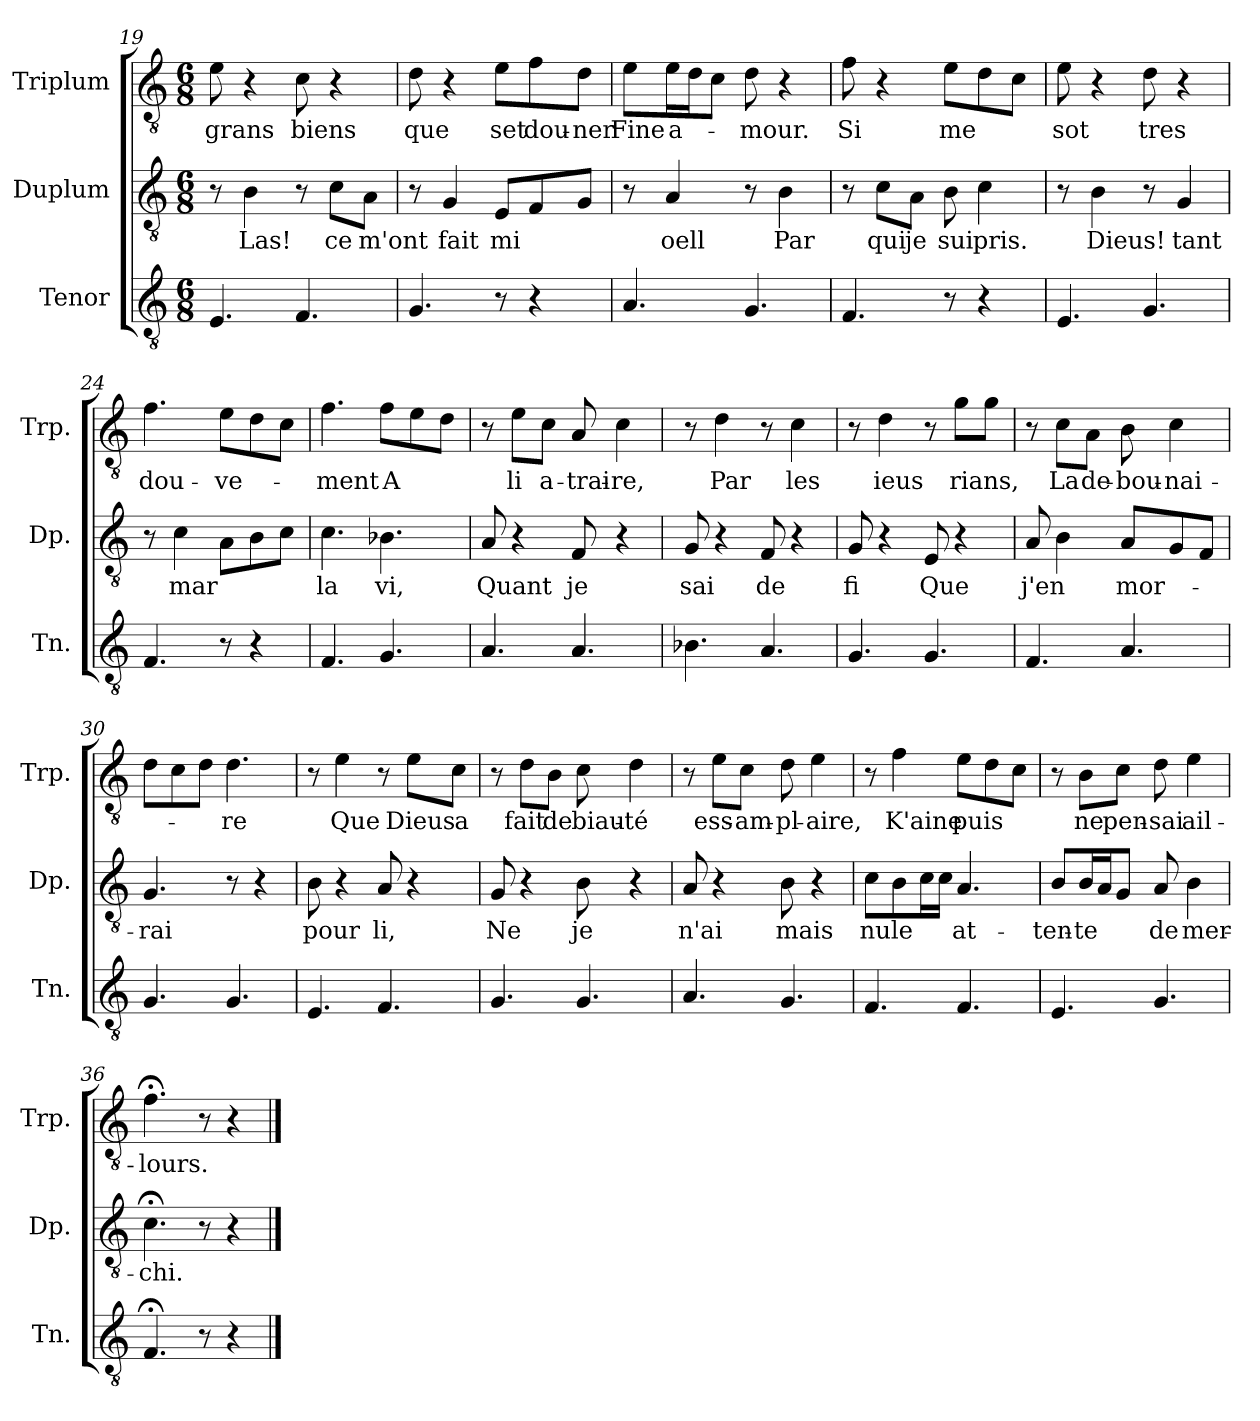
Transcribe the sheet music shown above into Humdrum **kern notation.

**kern	**kern	**text	**kern	**text
*part3	*part2	*part2	*part1	*part1
*staff3	*staff2	*staff2	*staff1	*staff1
*I"Tenor	*I"Duplum	*	*I"Triplum	*
*I'Tn.	*I'Dp.	*	*I'Trp.	*
!!LO:LB:g=z
*clefGv2	*clefGv2	*	*clefGv2	*
*k[]	*k[]	*	*k[]	*
*M6/8	*M6/8	*	*M6/8	*
=19	=19	=19	=19	=19
!	!	!	!	!LO:LY:b
4.E/	8r	.	8e\	grans
!	!	!LO:LY:b	!	!
.	4B\	Las!	4r	.
!	!	!	!	!LO:LY:b
4.F/	8r	.	8c\	biens
!	!	!LO:LY:b	!	!
.	8c\L	ce	4r	.
!	!	!LO:LY:b	!	!
.	8A\J	m'ont	.	.
=20	=20	=20	=20	=20
!	!	!	!	!LO:LY:b
4.G/	8r	.	8d\	que
!	!	!LO:LY:b	!	!
.	4G/	fait	4r	.
!	!	!LO:LY:b	!	!LO:LY:b
8r	8E/L	mi	8e\L	set
!	!	!	!	!LO:LY:b
4r	8F/	.	8f\	dou-
!	!	!	!	!LO:LY:b
.	8G/J	.	8d\J	-ner
=21	=21	=21	=21	=21
!	!	!	!	!LO:LY:b
4.A/	8r	.	8e\L	Fine
!	!	!LO:LY:b	!	!LO:LY:b
.	4A/	oell	16e\L	a-
.	.	.	16d\J	.
.	.	.	8c\J	.
!	!	!	!	!LO:LY:b
4.G/	8r	.	8d\	-mour.
!	!	!LO:LY:b	!	!
.	4B\	Par	4r	.
=22	=22	=22	=22	=22
!	!	!	!	!LO:LY:b
4.F/	8r	.	8f\	Si
!	!	!LO:LY:b	!	!
.	8c\L	qui	4r	.
!	!	!LO:LY:b	!	!
.	8A\J	je	.	.
!	!	!LO:LY:b	!	!LO:LY:b
8r	8B\	sui	8e\L	me
!	!	!LO:LY:b	!	!
4r	4c\	pris.	8d\	.
.	.	.	8c\J	.
=23	=23	=23	=23	=23
!	!	!	!	!LO:LY:b
4.E/	8r	.	8e\	sot
!	!	!LO:LY:b	!	!
.	4B\	Dieus!	4r	.
!	!	!	!	!LO:LY:b
4.G/	8r	.	8d\	tres
!	!	!LO:LY:b	!	!
.	4G/	tant	4r	.
=24	=24	=24	=24	=24
!	!	!	!	!LO:LY:b
4.F/	8r	.	4.f\	dou-
!	!	!LO:LY:b	!	!
.	4c\	mar	.	.
!	!	!	!	!LO:LY:b
8r	8A\L	.	8e\L	-ve-
4r	8B\	.	8d\	.
.	8c\J	.	8c\J	.
!!LO:LB:g=z
=25	=25	=25	=25	=25
!	!	!LO:LY:b	!	!LO:LY:b
4.F/	4.c\	la	4.f\	-ment
!	!	!LO:LY:b	!	!LO:LY:b
4.G/	4.B-X\	vi,	8f\L	A
.	.	.	8e\	.
.	.	.	8d\J	.
=26	=26	=26	=26	=26
!	!	!LO:LY:b	!	!
4.A/	8A/	Quant	8r	.
!	!	!	!	!LO:LY:b
.	4r	.	8e\L	li
!	!	!	!	!LO:LY:b
.	.	.	8c\J	a-
!	!	!LO:LY:b	!	!LO:LY:b
4.A/	8F/	je	8A/	-trai-
!	!	!	!	!LO:LY:b
.	4r	.	4c\	-re,
=27	=27	=27	=27	=27
!	!	!LO:LY:b	!	!
4.B-X\	8G/	sai	8r	.
!	!	!	!	!LO:LY:b
.	4r	.	4d\	Par
!	!	!LO:LY:b	!	!
4.A/	8F/	de	8r	.
!	!	!	!	!LO:LY:b
.	4r	.	4c\	les
=28	=28	=28	=28	=28
!	!	!LO:LY:b	!	!
4.G/	8G/	fi	8r	.
!	!	!	!	!LO:LY:b
.	4r	.	4d\	ieus
!	!	!LO:LY:b	!	!
4.G/	8E/	Que	8r	.
!	!	!	!	!LO:LY:b
.	4r	.	8g\L	rians,
.	.	.	8g\J	.
=29	=29	=29	=29	=29
!	!	!LO:LY:b	!	!
4.F/	8A/	j'en	8r	.
!	!	!	!	!LO:LY:b
.	4B\	.	8c\L	La
!	!	!	!	!LO:LY:b
.	.	.	8A\J	de-
!	!	!LO:LY:b	!	!LO:LY:b
4.A/	8A/L	mor-	8B\	-bou-
!	!	!	!	!LO:LY:b
.	8G/	.	4c\	-nai-
.	8F/J	.	.	.
=30	=30	=30	=30	=30
!	!	!LO:LY:b	!	!
4.G/	4.G/	-rai	8d\L	.
.	.	.	8c\	.
.	.	.	8d\J	.
!	!	!	!	!LO:LY:b
4.G/	8r	.	4.d\	-re
.	4r	.	.	.
!!LO:LB:g=z
=31	=31	=31	=31	=31
!	!	!LO:LY:b	!	!
4.E/	8B\	pour	8r	.
!	!	!	!	!LO:LY:b
.	4r	.	4e\	Que
!	!	!LO:LY:b	!	!
4.F/	8A/	li,	8r	.
!	!	!	!	!LO:LY:b
.	4r	.	8e\L	Dieus
!	!	!	!	!LO:LY:b
.	.	.	8c\J	a
=32	=32	=32	=32	=32
!	!	!LO:LY:b	!	!
4.G/	8G/	Ne	8r	.
!	!	!	!	!LO:LY:b
.	4r	.	8d\L	fait
!	!	!	!	!LO:LY:b
.	.	.	8B\J	de
!	!	!LO:LY:b	!	!LO:LY:b
4.G/	8B\	je	8c\	biau-
!	!	!	!	!LO:LY:b
.	4r	.	4d\	-té
=33	=33	=33	=33	=33
!	!	!LO:LY:b	!	!
4.A/	8A/	n'ai	8r	.
!	!	!	!	!LO:LY:b
.	4r	.	8e\L	ess-
!	!	!	!	!LO:LY:b
.	.	.	8c\J	-am-
!	!	!LO:LY:b	!	!LO:LY:b
4.G/	8B\	mais	8d\	-pl-
!	!	!	!	!LO:LY:b
.	4r	.	4e\	-aire,
=34	=34	=34	=34	=34
!	!	!LO:LY:b	!	!
4.F/	8c\L	nule	8r	.
!	!	!	!	!LO:LY:b
.	8B\	.	4f\	K'aine
*	*tremolo	*	*	*
.	16c\	.	.	.
.	16c\JJ	.	.	.
*	*Xtremolo	*	*	*
!	!	!LO:LY:b	!	!LO:LY:b
4.F/	4.A/	at-	8e\L	puis
.	.	.	8d\	.
.	.	.	8c\J	.
=35	=35	=35	=35	=35
!	!	!LO:LY:b	!	!
4.E/	8B/L	-ten-	8r	.
!	!	!LO:LY:b	!	!LO:LY:b
.	16B/L	-te	8B\L	ne
.	16A/J	.	.	.
!	!	!	!	!LO:LY:b
.	8G/J	.	8c\J	pen-
!	!	!LO:LY:b	!	!LO:LY:b
4.G/	8A/	de	8d\	-sai
!	!	!LO:LY:b	!	!LO:LY:b
.	4B\	mer-	4e\	ail-
=36	=36	=36	=36	=36
!	!	!LO:LY:b	!	!LO:LY:b
4.F;</	4.c;<\	-chi.	4.f;<\	-lours.
8r	8r	.	8r	.
4r	4r	.	4r	.
==	==	==	==	==
*-	*-	*-	*-	*-
